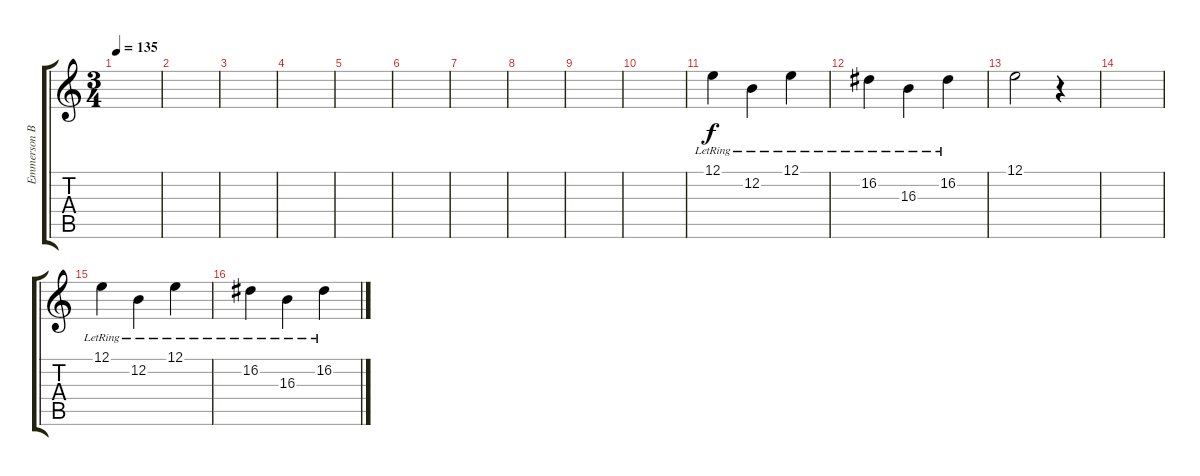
\track ("Emmerson Burton" "Emmerson B") {instrument musicbox}
\staff {score tabs}
\tuning (E4 B3 G3 D3 A2 E2) {hide}
\ts (3 4)
\tempo 135
\clef g2
\ks c
|
|
|
|
|
|
|
|
|
|
12.1{lr}.4 12.2{lr}.4 12.1{lr}.4 |
16.2{lr}.4 16.3{lr}.4 16.2{lr}.4 |
12.1.2 r.4 |
|
12.1{lr}.4 12.2{lr}.4 12.1{lr}.4 |
16.2{lr}.4 16.3{lr}.4 16.2{lr}.4
